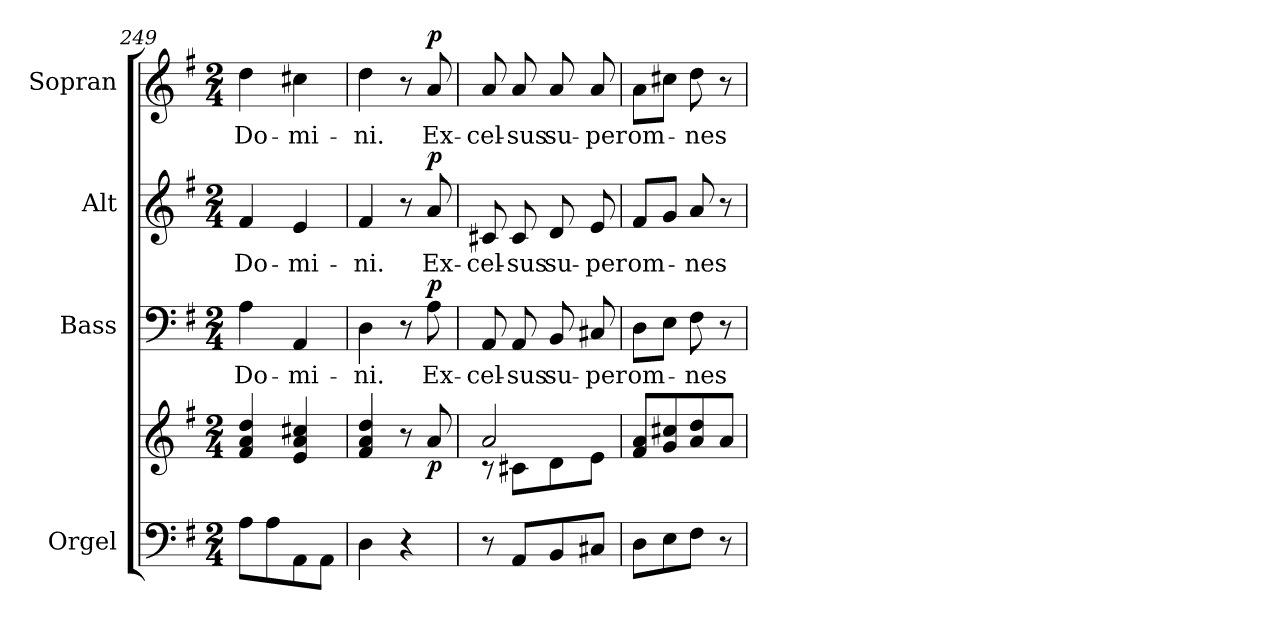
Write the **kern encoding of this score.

**kern	**kern	**dynam	**kern	**text	**dynam	**kern	**text	**dynam	**kern	**text	**dynam
*part4	*part4	*part4	*part3	*part3	*part3	*part2	*part2	*part2	*part1	*part1	*part1
*staff5	*staff4	*staff4/5	*staff3	*staff3	*staff3	*staff2	*staff2	*staff2	*staff1	*staff1	*staff1
*I"Orgel	*	*	*I"Bass	*	*	*I"Alt	*	*	*I"Sopran	*	*
*I'Org.	*	*	*I'B.	*	*	*I'A.	*	*	*I'S.	*	*
*clefF4	*clefG2	*	*clefF4	*	*	*clefG2	*	*	*clefG2	*	*
*k[f#]	*k[f#]	*	*k[f#]	*	*	*k[f#]	*	*	*k[f#]	*	*
*G:	*G:	*	*G:	*	*	*G:	*	*	*G:	*	*
*M2/4	*M2/4	*	*M2/4	*	*	*M2/4	*	*	*M2/4	*	*
=249	=249	=249	=249	=249	=249	=249	=249	=249	=249	=249	=249
!	!	!	!	!LO:LY:b	!	!	!LO:LY:b	!	!	!LO:LY:b	!
8A\L	4f#/ 4a/ 4dd/	.	4A\	Do-	.	4f#/	Do-	.	4dd\	Do-	.
8A\	.	.	.	.	.	.	.	.	.	.	.
!	!	!	!	!LO:LY:b	!	!	!LO:LY:b	!	!	!LO:LY:b	!
8AA\	4e/ 4a/ 4cc#X/	.	4AA/	-mi-	.	4e/	-mi-	.	4cc#X\	-mi-	.
8AA\J	.	.	.	.	.	.	.	.	.	.	.
=250	=250	=250	=250	=250	=250	=250	=250	=250	=250	=250	=250
!	!	!	!	!LO:LY:b	!	!	!LO:LY:b	!	!	!LO:LY:b	!
4D\	4f#/ 4a/ 4dd/	.	4D\	-ni.	.	4f#/	-ni.	.	4dd\	-ni.	.
4r	8r	.	8r	.	.	8r	.	.	8r	.	.
!	!	!LO:DY:b	!	!LO:LY:b	!LO:DY:a	!	!LO:LY:b	!LO:DY:a	!	!LO:LY:b	!LO:DY:a
.	8a/	p	8A\	Ex-	p	8a/	Ex-	p	8a/	Ex-	p
=251	=251	=251	=251	=251	=251	=251	=251	=251	=251	=251	=251
*	*^	*	*	*	*	*	*	*	*	*	*
!	!	!	!	!	!LO:LY:b	!	!	!LO:LY:b	!	!	!LO:LY:b	!
8r	2a/	8rc	.	8AA/	-cel-	.	8c#X/	-cel-	.	8a/	-cel-	.
!	!	!	!	!	!LO:LY:b	!	!	!LO:LY:b	!	!	!LO:LY:b	!
8AA/L	.	8c#X\L	.	8AA/	-sus	.	8c#/	-sus	.	8a/	-sus	.
!	!	!	!	!	!LO:LY:b	!	!	!LO:LY:b	!	!	!LO:LY:b	!
8BB/	.	8d\	.	8BB/	su-	.	8d/	su-	.	8a/	su-	.
!	!	!	!	!	!LO:LY:b	!	!	!LO:LY:b	!	!	!LO:LY:b	!
8C#X/J	.	8e\J	.	8C#X/	-per	.	8e/	-per	.	8a/	-per	.
=252	=252	=252	=252	=252	=252	=252	=252	=252	=252	=252	=252	=252
!	!	!	!	!	!LO:LY:b	!	!	!LO:LY:b	!	!	!LO:LY:b	!
*	*v	*v	*	*	*	*	*	*	*	*	*	*
8D\L	8f#/ 8a/L	.	8D\L	om-	.	8f#/L	om-	.	8a\L	om-	.
8E\	8g/ 8cc#X/	.	8E\J	.	.	8g/J	.	.	8cc#X\J	.	.
!	!	!	!	!LO:LY:b	!	!	!LO:LY:b	!	!	!LO:LY:b	!
8F#\J	8a/ 8dd/	.	8F#\	-nes	.	8a/	-nes	.	8dd\	-nes	.
8r	8a/J	.	8r	.	.	8r	.	.	8r	.	.
=	=	=	=	=	=	=	=	=	=	=	=
*-	*-	*-	*-	*-	*-	*-	*-	*-	*-	*-	*-
